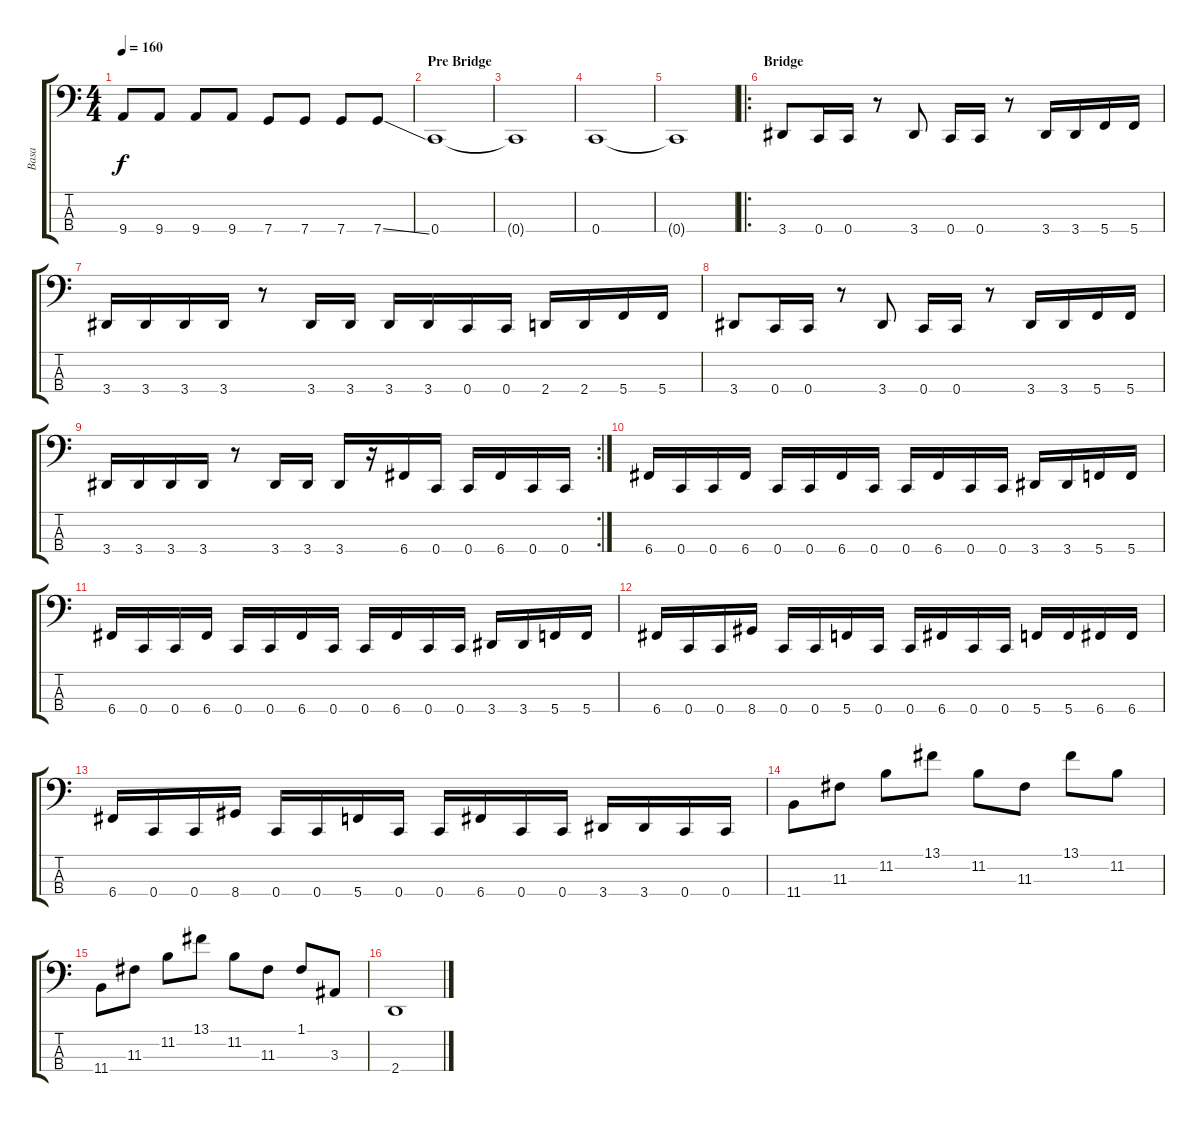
\track ("Basa" "Basa") {instrument electricbassfinger}
\staff {score tabs}
\tuning (F2 C2 G1 C1) {hide}
\ts (4 4)
\tempo 160
\clef f4
\ks c
9.4{t}.8{dy f} 9.4.8 9.4.8 9.4.8 7.4.8 7.4.8 7.4.8 7.4{ss}.8 |
\section ("" "Pre Bridge")
0.4.1 |
0.4{t}.1 |
0.4.1 |
0.4{t}.1 |
\ro
\section ("" "Bridge")
3.4.8 0.4.16 0.4.16 r.8 3.4.8 0.4.16 0.4.16 r.8 3.4.16 3.4.16 5.4.16 5.4.16 |
3.4.16 3.4.16 3.4.16 3.4.16 r.8 3.4.16 3.4.16 3.4.16 3.4.16 0.4.16 0.4.16 2.4.16 2.4.16 5.4.16 5.4.16 |
3.4.8 0.4.16 0.4.16 r.8 3.4.8 0.4.16 0.4.16 r.8 3.4.16 3.4.16 5.4.16 5.4.16 |
\rc 2
3.4.16 3.4.16 3.4.16 3.4.16 r.8 3.4.16 3.4.16 3.4.16 r.16 6.4.16 0.4.16 0.4.16 6.4.16 0.4.16 0.4.16 |
6.4.16 0.4.16 0.4.16 6.4.16 0.4.16 0.4.16 6.4.16 0.4.16 0.4.16 6.4.16 0.4.16 0.4.16 3.4.16 3.4.16 5.4.16 5.4.16 |
6.4.16 0.4.16 0.4.16 6.4.16 0.4.16 0.4.16 6.4.16 0.4.16 0.4.16 6.4.16 0.4.16 0.4.16 3.4.16 3.4.16 5.4.16 5.4.16 |
6.4.16 0.4.16 0.4.16 8.4.16 0.4.16 0.4.16 5.4.16 0.4.16 0.4.16 6.4.16 0.4.16 0.4.16 5.4.16 5.4.16 6.4.16 6.4.16 |
6.4.16 0.4.16 0.4.16 8.4.16 0.4.16 0.4.16 5.4.16 0.4.16 0.4.16 6.4.16 0.4.16 0.4.16 3.4.16 3.4.16 0.4.16 0.4.16 |
11.4.8 11.3.8 11.2.8 13.1.8 11.2.8 11.3.8 13.1.8 11.2.8 |
11.4.8 11.3.8 11.2.8 13.1.8 11.2.8 11.3.8 1.1.8 3.3.8 |
2.4.1
